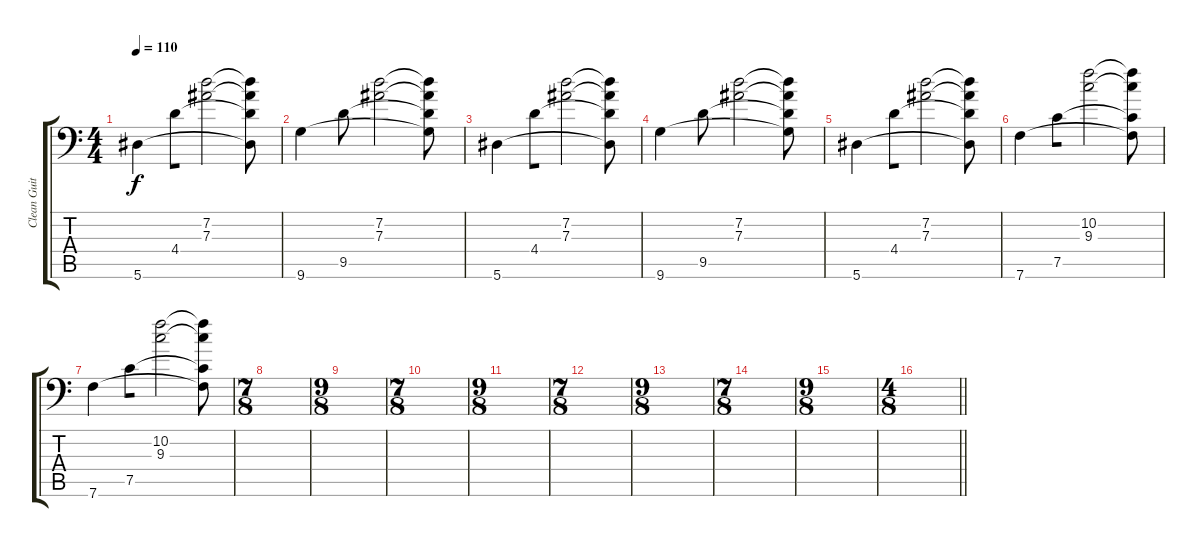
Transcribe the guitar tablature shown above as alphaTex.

\track ("Clean Guitar Rythm" "Clean Guit") {instrument electricguitarclean}
\staff {score tabs}
\tuning (C4 G3 Eb3 Bb2 F2 Bb1) {hide}
\ts (4 4)
\tempo 110
\clef f4
\ks c
5.6.4{dy f beam merge} 4.4.8{beam merge} (7.2 7.3).2 (7.2{t} 7.3{t} 4.4{t} 5.6{t}).8 |
9.6.4 9.5.8 (7.2 7.3).2 (7.2{t} 7.3{t} 9.5{t} 9.6{t}).8 |
5.6.4{beam merge} 4.4.8{beam merge} (7.2 7.3).2 (7.2{t} 7.3{t} 4.4{t} 5.6{t}).8 |
9.6.4 9.5.8 (7.2 7.3).2 (7.2{t} 7.3{t} 9.5{t} 9.6{t}).8 |
5.6.4{beam merge} 4.4.8{beam merge} (7.2 7.3).2 (7.2{t} 7.3{t} 4.4{t} 5.6{t}).8 |
7.6.4 7.5.8{beam merge} (10.2 9.3).2 (10.2{t} 9.3{t} 7.5{t} 7.6{t}).8 |
7.6.4 7.5.8{beam merge} (10.2 9.3).2 (10.2{t} 9.3{t} 7.5{t} 7.6{t}).8 |
\ts (7 8)
|
\ts (9 8)
|
\ts (7 8)
|
\ts (9 8)
|
\ts (7 8)
|
\ts (9 8)
|
\ts (7 8)
|
\ts (9 8)
|
\ts (4 8)
\barLineRight lightlight
